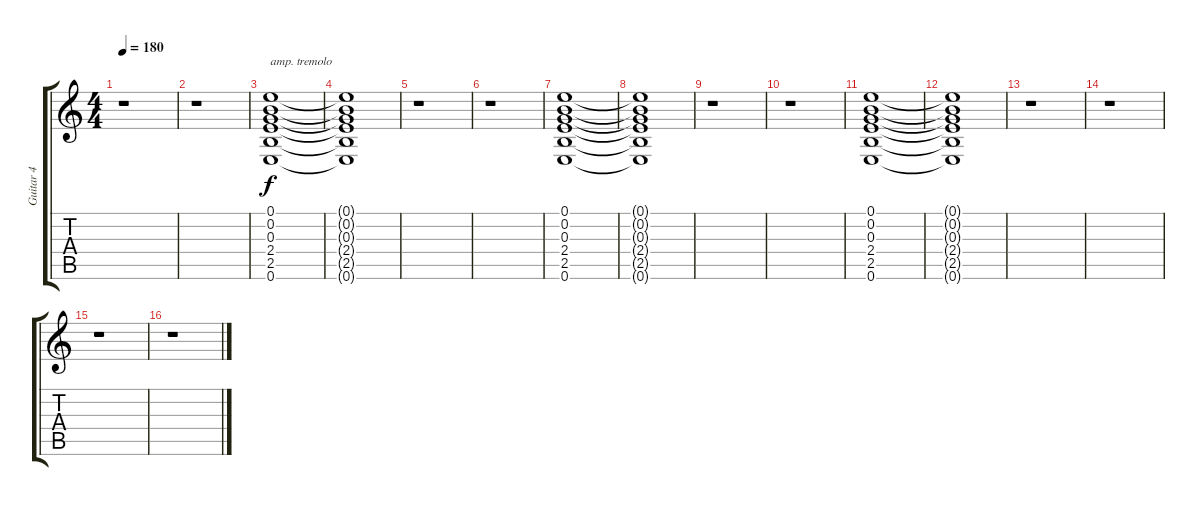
\track ("Guitar 4" "Guitar 4") {instrument electricguitarclean}
\staff {score tabs}
\tuning (E4 B3 G3 D3 A2 E2) {hide}
\ts (4 4)
\tempo 180
\clef g2
\ks c
r.1{dy f instrument electricguitarclean} |
r.1 |
(0.1 0.2 0.3 2.4 2.5 0.6).1{txt "amp. tremolo"} |
(0.1{t} 0.2{t} 0.3{t} 2.4{t} 2.5{t} 0.6{t}).1 |
r.1 |
r.1 |
(0.1 0.2 0.3 2.4 2.5 0.6).1 |
(0.1{t} 0.2{t} 0.3{t} 2.4{t} 2.5{t} 0.6{t}).1 |
r.1 |
r.1 |
(0.1 0.2 0.3 2.4 2.5 0.6).1 |
(0.1{t} 0.2{t} 0.3{t} 2.4{t} 2.5{t} 0.6{t}).1 |
r.1 |
r.1 |
r.1 |
r.1
